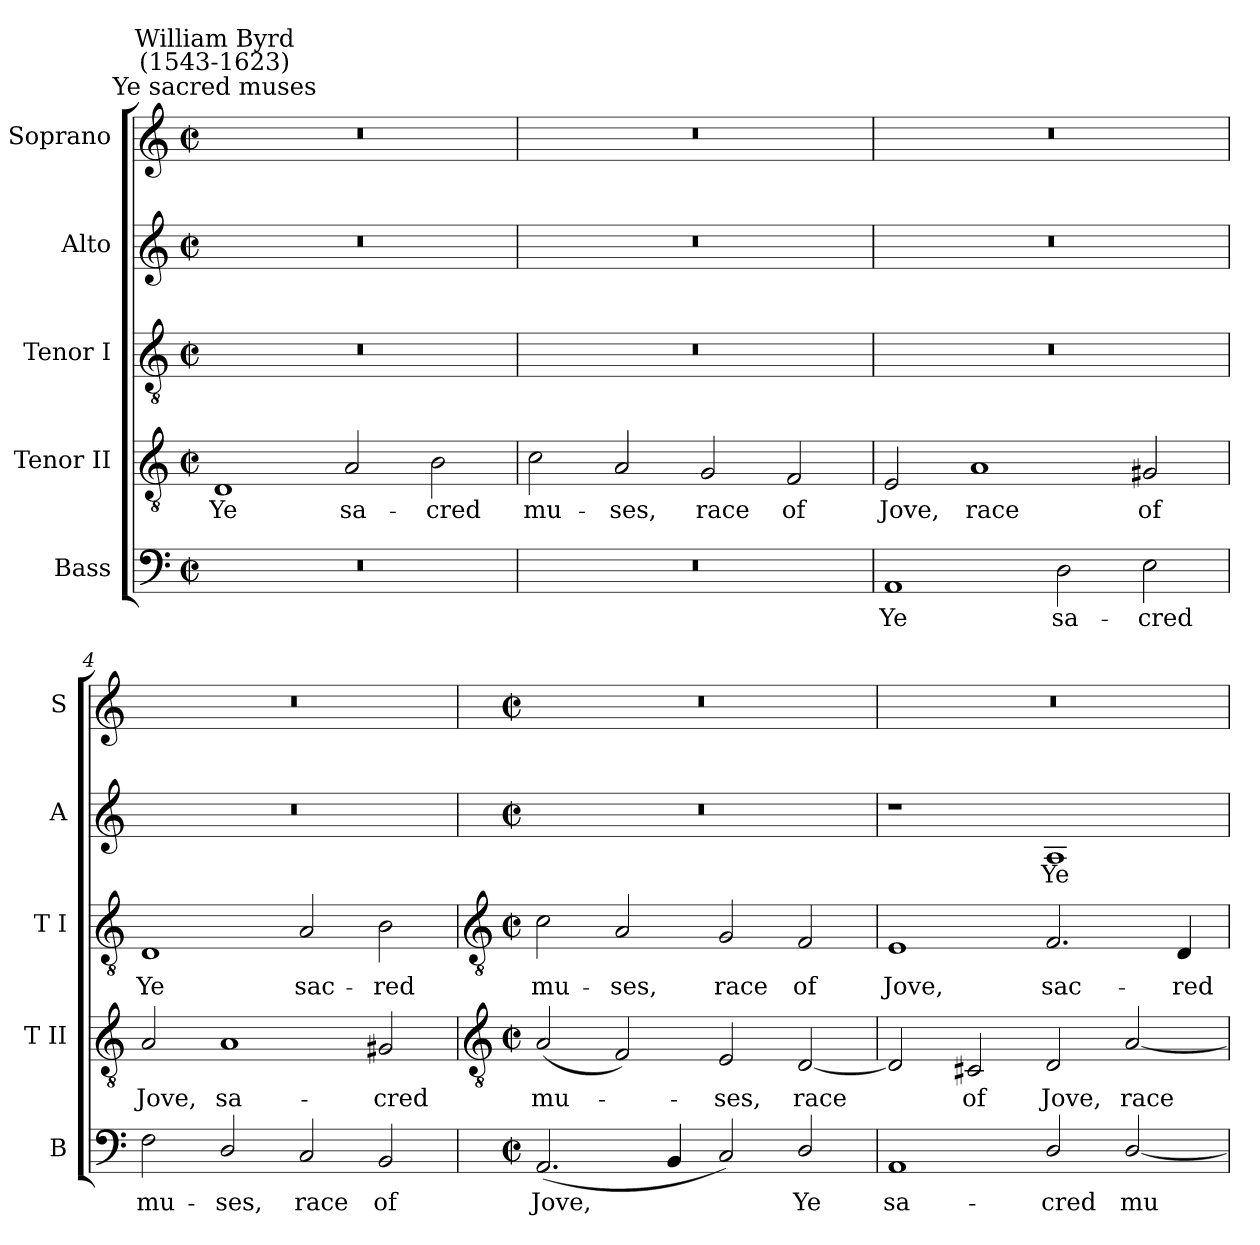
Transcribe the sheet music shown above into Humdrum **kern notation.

**kern	**text	**kern	**text	**kern	**text	**kern	**text	**kern
*part5	*part5	*part4	*part4	*part3	*part3	*part2	*part2	*part1
*staff5	*staff5	*staff4	*staff4	*staff3	*staff3	*staff2	*staff2	*staff1
*I"Bass	*	*I"Tenor II	*	*I"Tenor I	*	*I"Alto	*	*I"Soprano
*I'B	*	*I'T II	*	*I'T I	*	*I'A	*	*I'S
*clefF4	*	*clefGv2	*	*clefGv2	*	*clefG2	*	*clefG2
*k[]	*	*k[]	*	*k[]	*	*k[]	*	*k[]
*C:	*	*C:	*	*C:	*	*C:	*	*C:
*M4/2	*	*M4/2	*	*M4/2	*	*M4/2	*	*M4/2
*met(c|)	*	*met(c|)	*	*met(c|)	*	*met(c|)	*	*met(c|)
=1	=1	=1	=1	=1	=1	=1	=1	=1
!	!	!	!	!	!	!	!	!LO:TX:a:cj:t=Ye sacred muses
!	!	!	!	!	!	!	!	!LO:TX:a:cj:t=William Byrd\n(1543-1623)
!	!	!	!LO:LY:b	!	!	!	!	!
0r	.	1D	Ye	0r	.	0r	.	0r
!	!	!	!LO:LY:b	!	!	!	!	!
.	.	2A	sa-	.	.	.	.	.
!	!	!	!LO:LY:b	!	!	!	!	!
.	.	2B	-cred	.	.	.	.	.
=2	=2	=2	=2	=2	=2	=2	=2	=2
!	!	!	!LO:LY:b	!	!	!	!	!
0r	.	2c	mu-	0r	.	0r	.	0r
!	!	!	!LO:LY:b	!	!	!	!	!
.	.	2A	-ses,	.	.	.	.	.
!	!	!	!LO:LY:b	!	!	!	!	!
.	.	2G	race	.	.	.	.	.
!	!	!	!LO:LY:b	!	!	!	!	!
.	.	2F	of	.	.	.	.	.
=3	=3	=3	=3	=3	=3	=3	=3	=3
!	!LO:LY:b	!	!LO:LY:b	!	!	!	!	!
1AA	Ye	2E	Jove,	0r	.	0r	.	0r
!	!	!	!LO:LY:b	!	!	!	!	!
.	.	1A	race	.	.	.	.	.
!	!LO:LY:b	!	!	!	!	!	!	!
2D	sa-	.	.	.	.	.	.	.
!	!LO:LY:b	!	!LO:LY:b	!	!	!	!	!
2E	-cred	2G#X	of	.	.	.	.	.
=4	=4	=4	=4	=4	=4	=4	=4	=4
!	!LO:LY:b	!	!LO:LY:b	!	!LO:LY:b	!	!	!
2F	mu-	2A	Jove,	1D	Ye	0r	.	0r
!	!LO:LY:b	!	!LO:LY:b	!	!	!	!	!
2D/	-ses,	1A	sa-	.	.	.	.	.
!	!LO:LY:b	!	!	!	!LO:LY:b	!	!	!
2C	race	.	.	2A	sac-	.	.	.
!	!LO:LY:b	!	!LO:LY:b	!	!LO:LY:b	!	!	!
2BB	of	2G#X	-cred	2B	-red	.	.	.
!!LO:LB:g=z
=5	=5	=5	=5	=5	=5	=5	=5	=5
*	*	*clefGv2	*	*clefGv2	*	*	*	*
*M4/2	*	*M4/2	*	*M4/2	*	*M4/2	*	*M4/2
*met(c|)	*	*met(c|)	*	*met(c|)	*	*met(c|)	*	*met(c|)
!	!LO:LY:b	!	!LO:LY:b	!	!LO:LY:b	!	!	!
(<2.AA	Jove,	(<2A	mu-	2c	mu-	0r	.	0r
!	!	!	!	!	!LO:LY:b	!	!	!
.	.	2F)	.	2A	-ses,	.	.	.
4BB	.	.	.	.	.	.	.	.
!	!	!	!LO:LY:b	!	!LO:LY:b	!	!	!
2C)	.	2E	ses,	2G	race	.	.	.
!	!LO:LY:b	!	!LO:LY:b	!	!LO:LY:b	!	!	!
2D/	Ye	[2D	race	2F	of	.	.	.
=6	=6	=6	=6	=6	=6	=6	=6	=6
!	!LO:LY:b	!	!	!	!LO:LY:b	!	!	!
1AA	sa-	2D]	.	1E	Jove,	1r	.	0r
!	!	!	!LO:LY:b	!	!	!	!	!
.	.	2C#X	of	.	.	.	.	.
!	!LO:LY:b	!	!LO:LY:b	!	!LO:LY:b	!	!LO:LY:b	!
2D/	-cred	2D	Jove,	2.F	sac-	1A	Ye	.
!	!LO:LY:b	!	!LO:LY:b	!	!	!	!	!
[2D/	mu-	[2A	race	.	.	.	.	.
!	!	!	!	!	!LO:LY:b	!	!	!
.	.	.	.	4D	-red	.	.	.
=	=	=	=	=	=	=	=	=
*-	*-	*-	*-	*-	*-	*-	*-	*-
